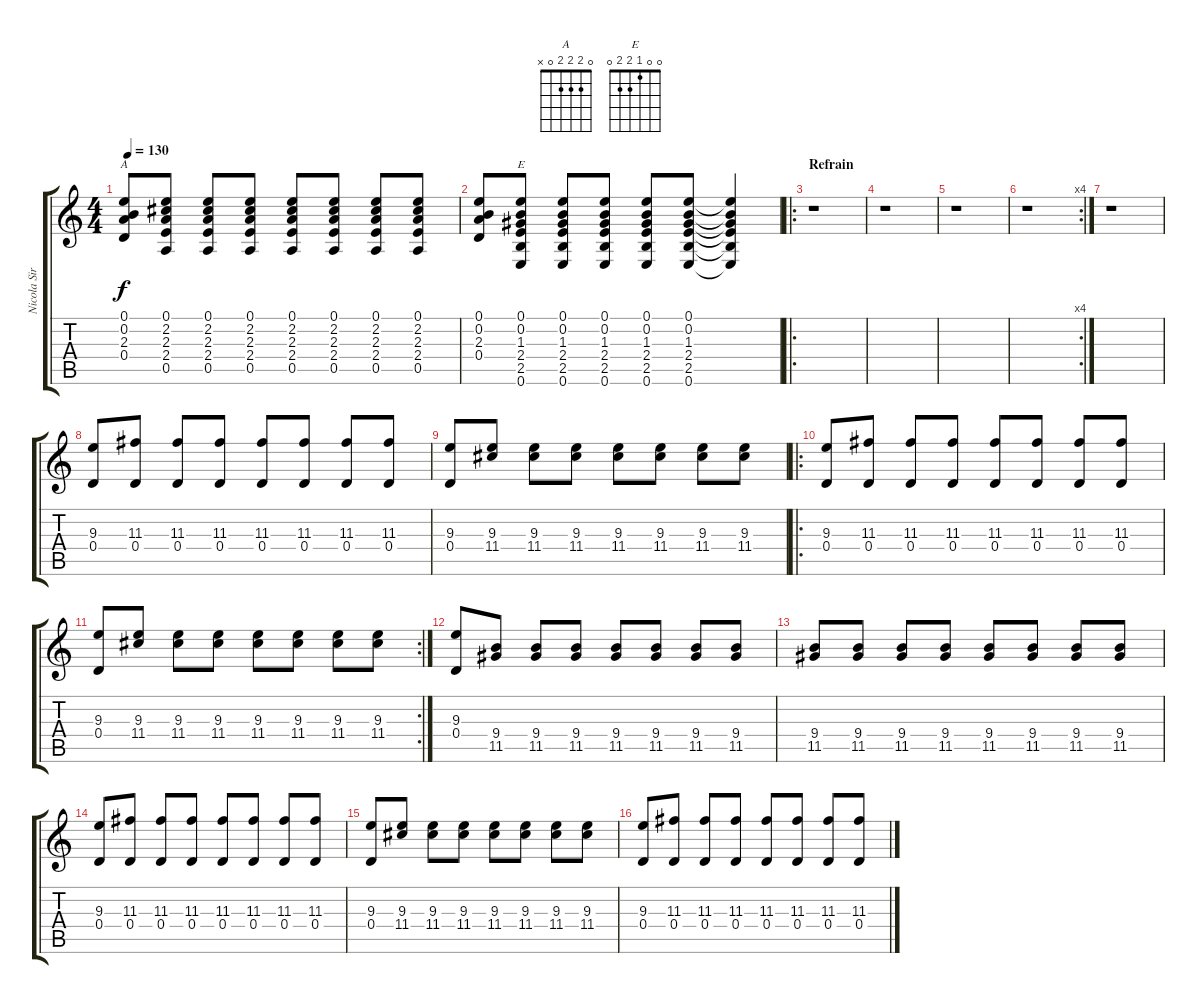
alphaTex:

\track ("Nicola Sirkis" "Nicola Sir") {instrument distortionguitar}
\staff {score tabs}
\tuning (E4 B3 G3 D3 A2 E2) {hide}
\chord ("A" 0 2 2 2 0 x)
\chord ("E" 0 0 1 2 2 0)
\ts (4 4)
\tempo 130
\clef g2
\ks c
(0.1 0.2 2.3 0.4).8{ch "A" dy f} (0.1 2.2 2.3 2.4 0.5).8 (0.1 2.2 2.3 2.4 0.5).8 (0.1 2.2 2.3 2.4 0.5).8 (0.1 2.2 2.3 2.4 0.5).8 (0.1 2.2 2.3 2.4 0.5).8 (0.1 2.2 2.3 2.4 0.5).8 (0.1 2.2 2.3 2.4 0.5).8 |
(0.1 0.2 2.3 0.4).8 (0.1 0.2 1.3 2.4 2.5 0.6).8{ch "E"} (0.1 0.2 1.3 2.4 2.5 0.6).8 (0.1 0.2 1.3 2.4 2.5 0.6).8 (0.1 0.2 1.3 2.4 2.5 0.6).8 (0.1 0.2 1.3 2.4 2.5 0.6).8 (0.1{t} 0.2{t} 1.3{t} 2.4{t} 2.5{t} 0.6{t}).4 |
\ro
\section ("" "Refrain")
r.1 |
r.1 |
r.1 |
\rc 4
r.1 |
r.1 |
(9.3 0.4).8 (11.3 0.4).8 (11.3 0.4).8 (11.3 0.4).8 (11.3 0.4).8 (11.3 0.4).8 (11.3 0.4).8 (11.3 0.4).8 |
(9.3 0.4).8 (9.3 11.4).8 (9.3 11.4).8 (9.3 11.4).8 (9.3 11.4).8 (9.3 11.4).8 (9.3 11.4).8 (9.3 11.4).8 |
\ro
(9.3 0.4).8 (11.3 0.4).8 (11.3 0.4).8 (11.3 0.4).8 (11.3 0.4).8 (11.3 0.4).8 (11.3 0.4).8 (11.3 0.4).8 |
\rc 2
(9.3 0.4).8 (9.3 11.4).8 (9.3 11.4).8 (9.3 11.4).8 (9.3 11.4).8 (9.3 11.4).8 (9.3 11.4).8 (9.3 11.4).8 |
(9.3 0.4).8 (9.4 11.5).8 (9.4 11.5).8 (9.4 11.5).8 (9.4 11.5).8 (9.4 11.5).8 (9.4 11.5).8 (9.4 11.5).8 |
(9.4 11.5).8 (9.4 11.5).8 (9.4 11.5).8 (9.4 11.5).8 (9.4 11.5).8 (9.4 11.5).8 (9.4 11.5).8 (9.4 11.5).8 |
(9.3 0.4).8 (11.3 0.4).8 (11.3 0.4).8 (11.3 0.4).8 (11.3 0.4).8 (11.3 0.4).8 (11.3 0.4).8 (11.3 0.4).8 |
(9.3 0.4).8 (9.3 11.4).8 (9.3 11.4).8 (9.3 11.4).8 (9.3 11.4).8 (9.3 11.4).8 (9.3 11.4).8 (9.3 11.4).8 |
(9.3 0.4).8 (11.3 0.4).8 (11.3 0.4).8 (11.3 0.4).8 (11.3 0.4).8 (11.3 0.4).8 (11.3 0.4).8 (11.3 0.4).8
